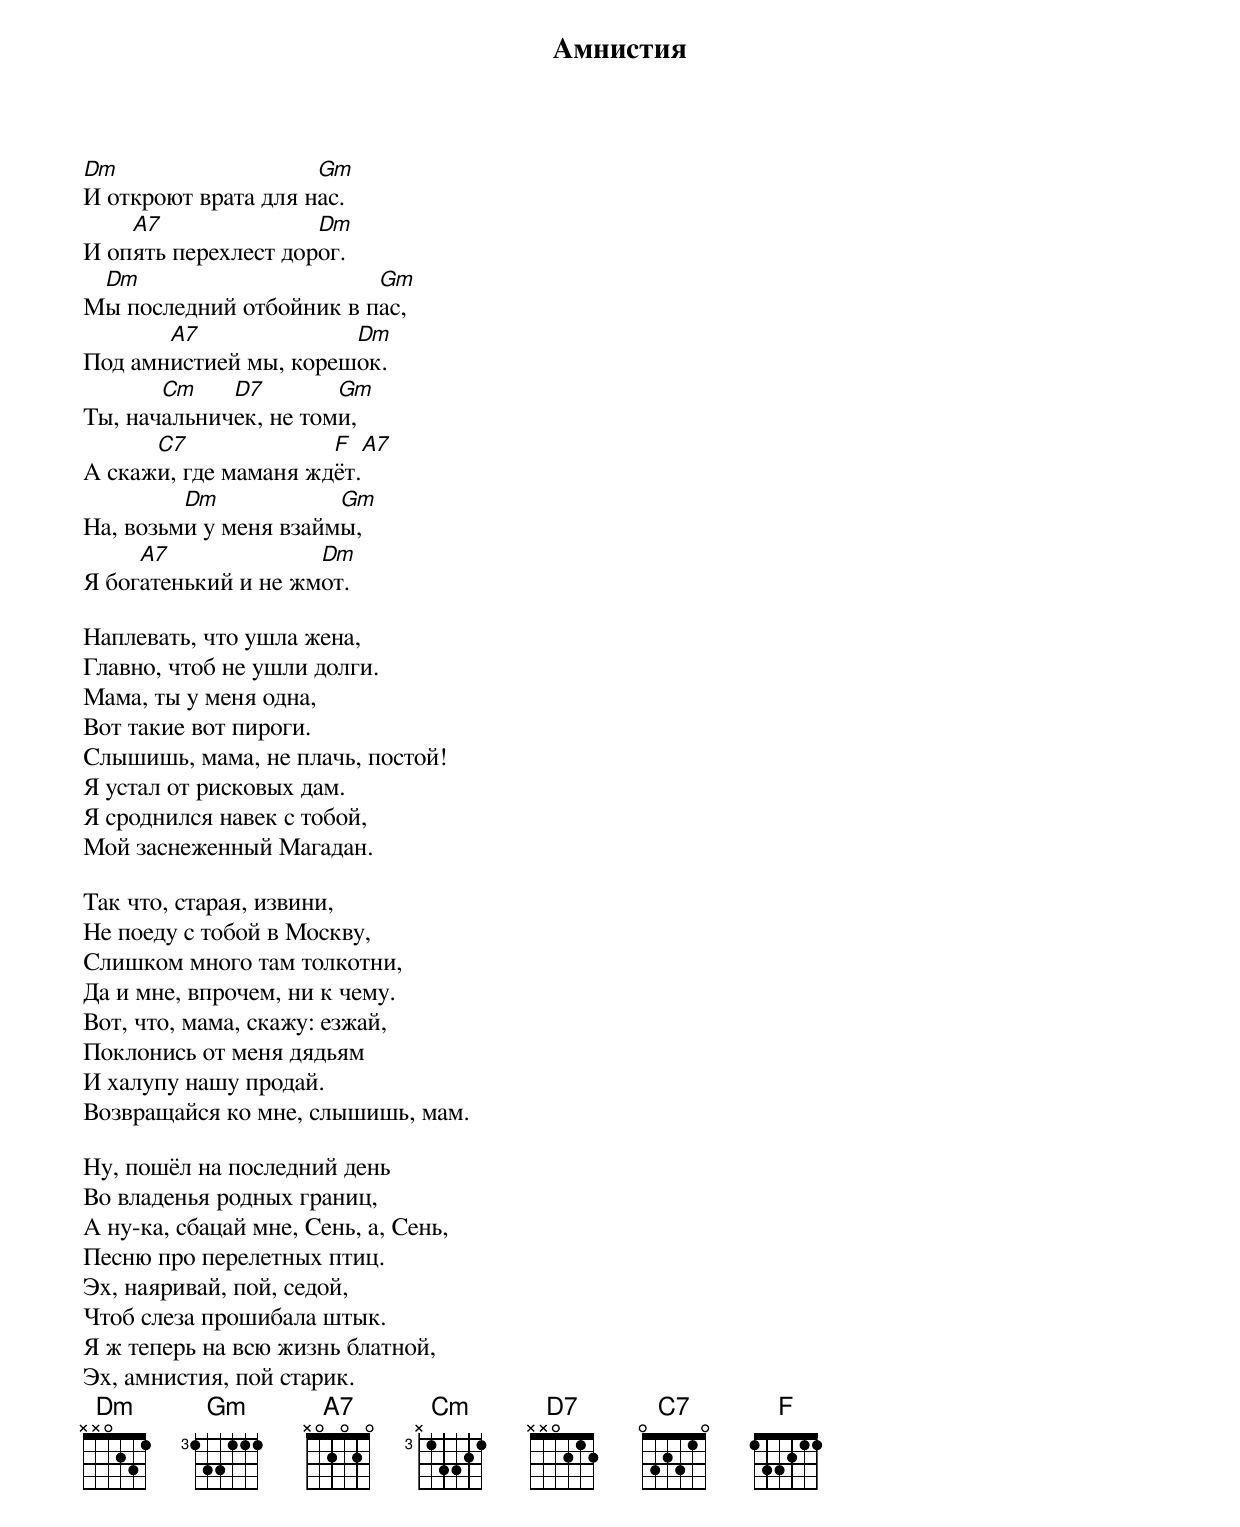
Амнистия

Dm                   Gm
И откроют врата для нас.
    A7               Dm
И опять перехлест дорог.
 Dm                      Gm
Мы последний отбойник в пас,
       A7              Dm
Под амнистией мы, корешок.
       Cm    D7        Gm
Ты, начальничек, не томи,
      C7              F  A7
А скажи, где маманя ждёт.
         Dm            Gm
На, возьми у меня взаймы,
     A7              Dm
Я богатенький и не жмот.

Наплевать, что ушла жена,
Главно, чтоб не ушли долги.
Мама, ты у меня одна,
Вот такие вот пироги.
Слышишь, мама, не плачь, постой!
Я устал от рисковых дам.
Я сроднился навек с тобой,
Мой заснеженный Магадан.

Так что, старая, извини,
Не поеду с тобой в Москву,
Слишком много там толкотни,
Да и мне, впрочем, ни к чему.
Вот, что, мама, скажу: езжай,
Поклонись от меня дядьям
И халупу нашу продай.
Возвращайся ко мне, слышишь, мам.

Ну, пошёл на последний день
Во владенья родных границ,
А ну-ка, сбацай мне, Сень, а, Сень,
Песню про перелетных птиц.
Эх, наяривай, пой, седой,
Чтоб слеза прошибала штык.
Я ж теперь на всю жизнь блатной,
Эх, амнистия, пой старик.
